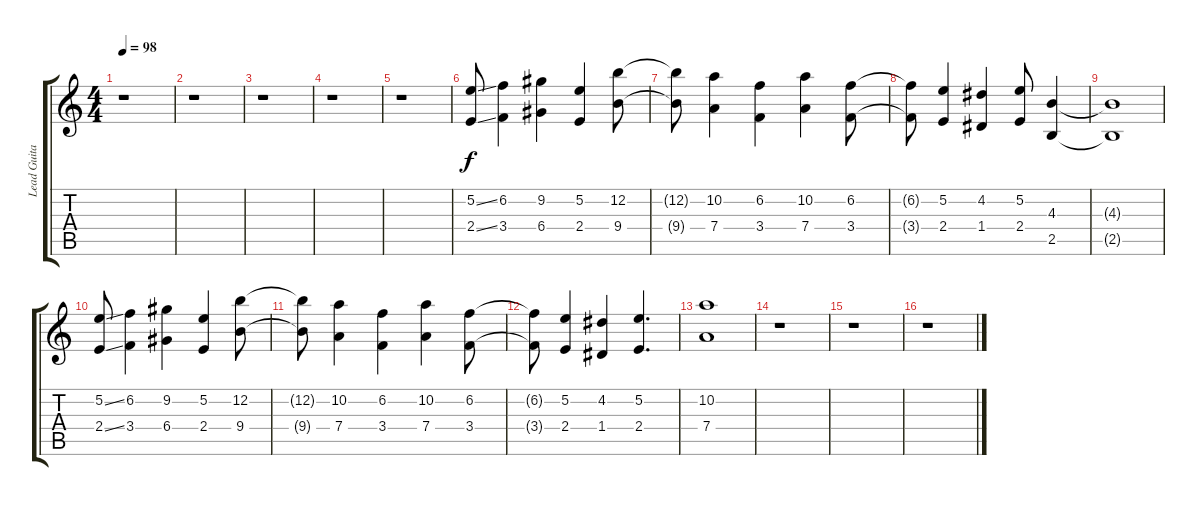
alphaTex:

\track ("Lead Guitar" "Lead Guita") {instrument overdrivenguitar}
\staff {score tabs}
\tuning (E4 B3 G3 D3 A2 E2) {hide}
\ts (4 4)
\tempo 98
\clef g2
\ks aminor
r.1{dy f} |
r.1 |
r.1 |
r.1 |
r.1 |
(5.2{ss} 2.4{ss}).8{volume 13 balance 5} (6.2 3.4).4 (9.2 6.4).4 (5.2 2.4).4 (12.2 9.4).8 |
(12.2{t} 9.4{t}).8 (10.2 7.4).4 (6.2 3.4).4 (10.2 7.4).4 (6.2 3.4).8 |
(6.2{t} 3.4{t}).8 (5.2 2.4).4 (4.2 1.4).4 (5.2 2.4).8 (4.3 2.5).4 |
(4.3{t} 2.5{t}).1 |
(5.2{ss} 2.4{ss}).8{volume 13 balance 5} (6.2 3.4).4 (9.2 6.4).4 (5.2 2.4).4 (12.2 9.4).8 |
(12.2{t} 9.4{t}).8 (10.2 7.4).4 (6.2 3.4).4 (10.2 7.4).4 (6.2 3.4).8 |
(6.2{t} 3.4{t}).8 (5.2 2.4).4 (4.2 1.4).4 (5.2 2.4).4{d} |
(10.2 7.4).1 |
r.1 |
r.1 |
r.1
